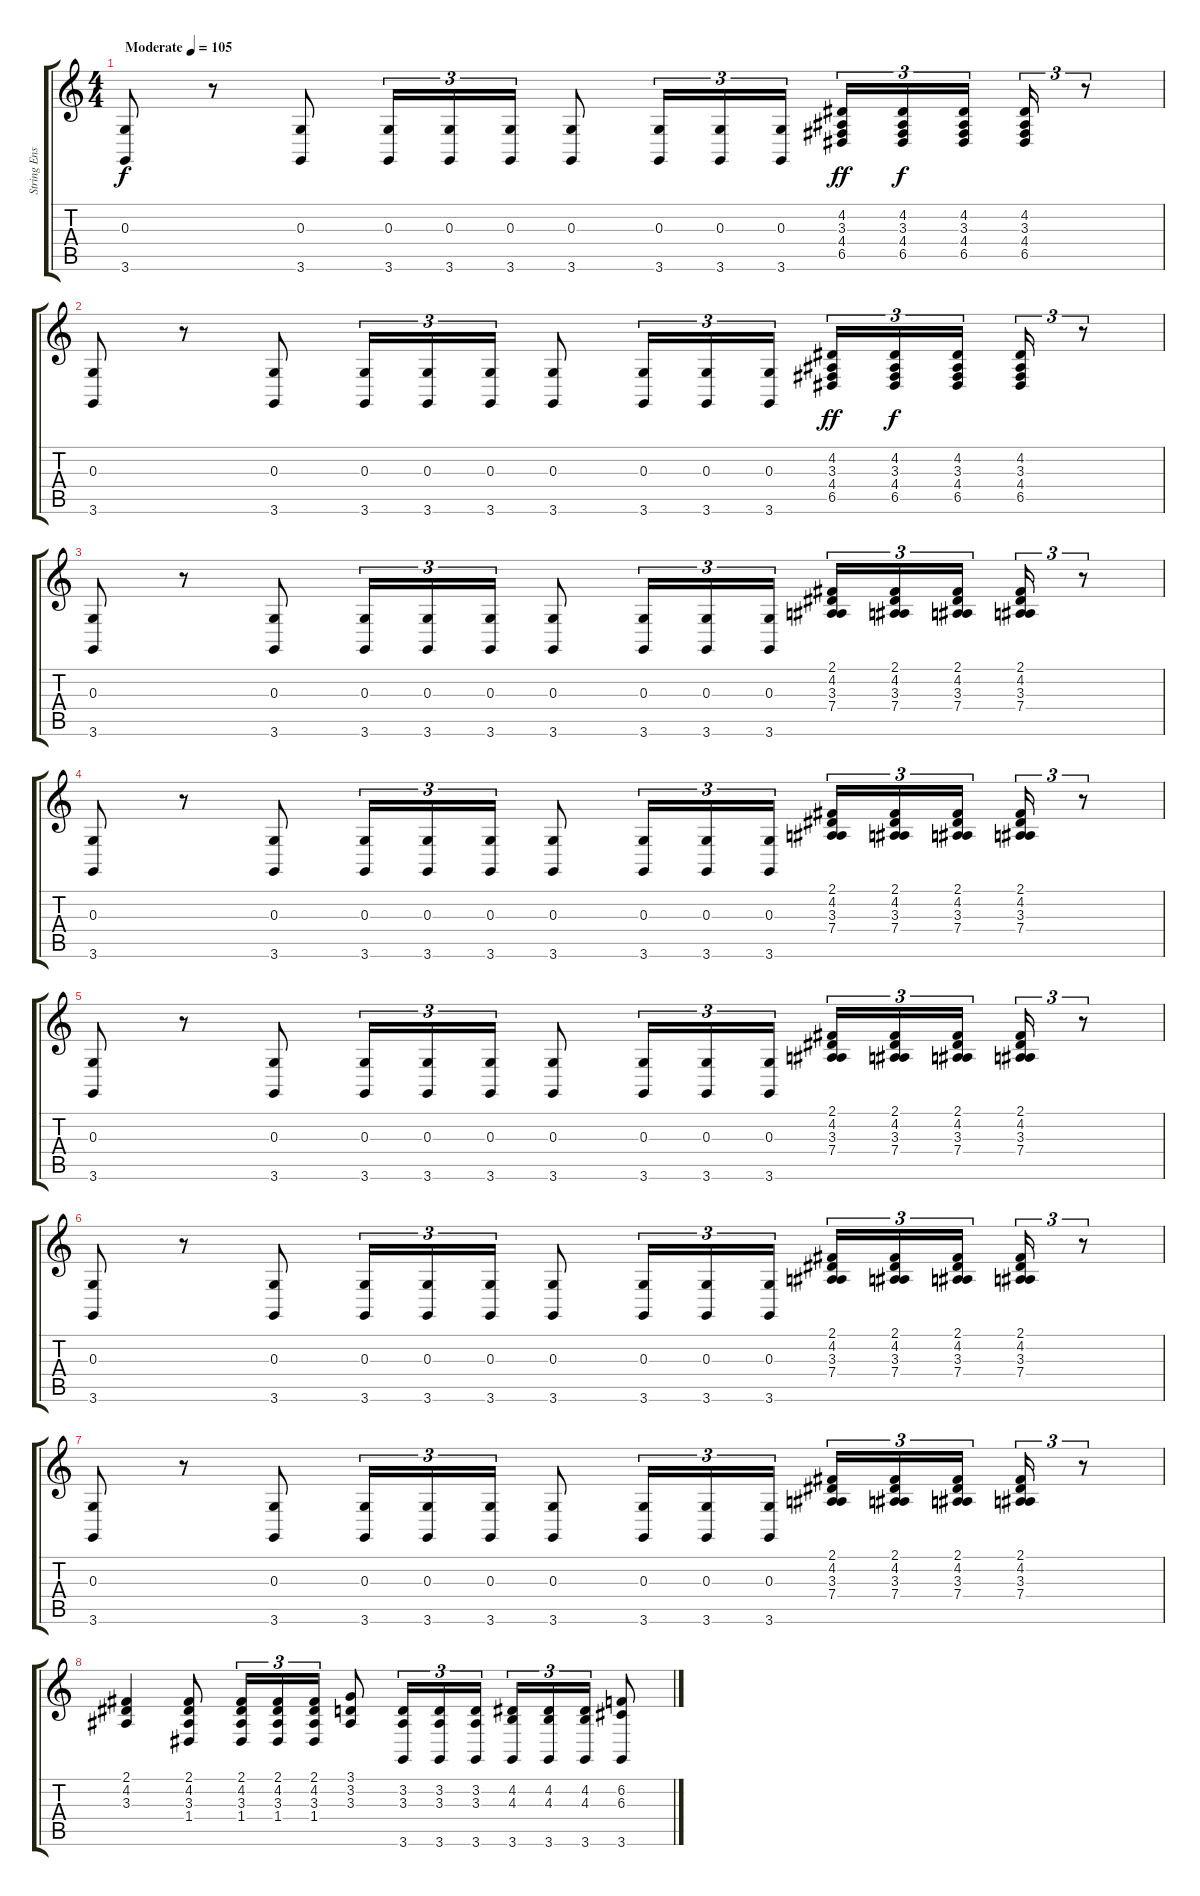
\track ("String Ensemble" "String Ens") {instrument stringensemble1}
\staff {score tabs}
\tuning (E4 B3 G3 D3 A2 E2) {hide}
\ts (4 4)
\tempo (105 "Moderate")
\clef g2
\ks c
(0.3 3.6).8{dy f instrument stringensemble1} r.8 (0.3 3.6).8 (0.3 3.6).16{tu (3 2)} (0.3 3.6).16{tu (3 2)} (0.3 3.6).16{tu (3 2)} (0.3 3.6).8 (0.3 3.6).16{tu (3 2)} (0.3 3.6).16{tu (3 2)} (0.3 3.6).16{tu (3 2)} (4.2 3.3 4.4 6.5).16{tu (3 2) dy ff} (4.2 3.3 4.4 6.5).16{tu (3 2) dy f} (4.2 3.3 4.4 6.5).16{tu (3 2) beam splitsecondary} (4.2 3.3 4.4 6.5).16{tu (3 2)} r.8{tu (3 2)} |
(0.3 3.6).8 r.8 (0.3 3.6).8 (0.3 3.6).16{tu (3 2)} (0.3 3.6).16{tu (3 2)} (0.3 3.6).16{tu (3 2)} (0.3 3.6).8 (0.3 3.6).16{tu (3 2)} (0.3 3.6).16{tu (3 2)} (0.3 3.6).16{tu (3 2)} (4.2 3.3 4.4 6.5).16{tu (3 2) dy ff} (4.2 3.3 4.4 6.5).16{tu (3 2) dy f} (4.2 3.3 4.4 6.5).16{tu (3 2) beam splitsecondary} (4.2 3.3 4.4 6.5).16{tu (3 2)} r.8{tu (3 2)} |
(0.3 3.6).8 r.8 (0.3 3.6).8 (0.3 3.6).16{tu (3 2)} (0.3 3.6).16{tu (3 2)} (0.3 3.6).16{tu (3 2)} (0.3 3.6).8 (0.3 3.6).16{tu (3 2)} (0.3 3.6).16{tu (3 2)} (0.3 3.6).16{tu (3 2)} (2.1 4.2 3.3 7.4).16{tu (3 2)} (2.1 4.2 3.3 7.4).16{tu (3 2)} (2.1 4.2 3.3 7.4).16{tu (3 2) beam splitsecondary} (2.1 4.2 3.3 7.4).16{tu (3 2)} r.8{tu (3 2)} |
(0.3 3.6).8 r.8 (0.3 3.6).8 (0.3 3.6).16{tu (3 2)} (0.3 3.6).16{tu (3 2)} (0.3 3.6).16{tu (3 2)} (0.3 3.6).8 (0.3 3.6).16{tu (3 2)} (0.3 3.6).16{tu (3 2)} (0.3 3.6).16{tu (3 2)} (2.1 4.2 3.3 7.4).16{tu (3 2)} (2.1 4.2 3.3 7.4).16{tu (3 2)} (2.1 4.2 3.3 7.4).16{tu (3 2) beam splitsecondary} (2.1 4.2 3.3 7.4).16{tu (3 2)} r.8{tu (3 2)} |
(0.3 3.6).8 r.8 (0.3 3.6).8 (0.3 3.6).16{tu (3 2)} (0.3 3.6).16{tu (3 2)} (0.3 3.6).16{tu (3 2)} (0.3 3.6).8 (0.3 3.6).16{tu (3 2)} (0.3 3.6).16{tu (3 2)} (0.3 3.6).16{tu (3 2)} (2.1 4.2 3.3 7.4).16{tu (3 2)} (2.1 4.2 3.3 7.4).16{tu (3 2)} (2.1 4.2 3.3 7.4).16{tu (3 2) beam splitsecondary} (2.1 4.2 3.3 7.4).16{tu (3 2)} r.8{tu (3 2)} |
(0.3 3.6).8 r.8 (0.3 3.6).8 (0.3 3.6).16{tu (3 2)} (0.3 3.6).16{tu (3 2)} (0.3 3.6).16{tu (3 2)} (0.3 3.6).8 (0.3 3.6).16{tu (3 2)} (0.3 3.6).16{tu (3 2)} (0.3 3.6).16{tu (3 2)} (2.1 4.2 3.3 7.4).16{tu (3 2)} (2.1 4.2 3.3 7.4).16{tu (3 2)} (2.1 4.2 3.3 7.4).16{tu (3 2) beam splitsecondary} (2.1 4.2 3.3 7.4).16{tu (3 2)} r.8{tu (3 2)} |
(0.3 3.6).8 r.8 (0.3 3.6).8 (0.3 3.6).16{tu (3 2)} (0.3 3.6).16{tu (3 2)} (0.3 3.6).16{tu (3 2)} (0.3 3.6).8 (0.3 3.6).16{tu (3 2)} (0.3 3.6).16{tu (3 2)} (0.3 3.6).16{tu (3 2)} (2.1 4.2 3.3 7.4).16{tu (3 2)} (2.1 4.2 3.3 7.4).16{tu (3 2)} (2.1 4.2 3.3 7.4).16{tu (3 2) beam splitsecondary} (2.1 4.2 3.3 7.4).16{tu (3 2)} r.8{tu (3 2)} |
(2.1 4.2 3.3).4 (2.1 4.2 3.3 1.4).8 (2.1 4.2 3.3 1.4).16{tu (3 2)} (2.1 4.2 3.3 1.4).16{tu (3 2)} (2.1 4.2 3.3 1.4).16{tu (3 2)} (3.1 3.2 3.3).8 (3.2 3.3 3.6).16{tu (3 2)} (3.2 3.3 3.6).16{tu (3 2)} (3.2 3.3 3.6).16{tu (3 2)} (4.2 4.3 3.6).16{tu (3 2)} (4.2 4.3 3.6).16{tu (3 2)} (4.2 4.3 3.6).16{tu (3 2)} (6.2 6.3 3.6).8
